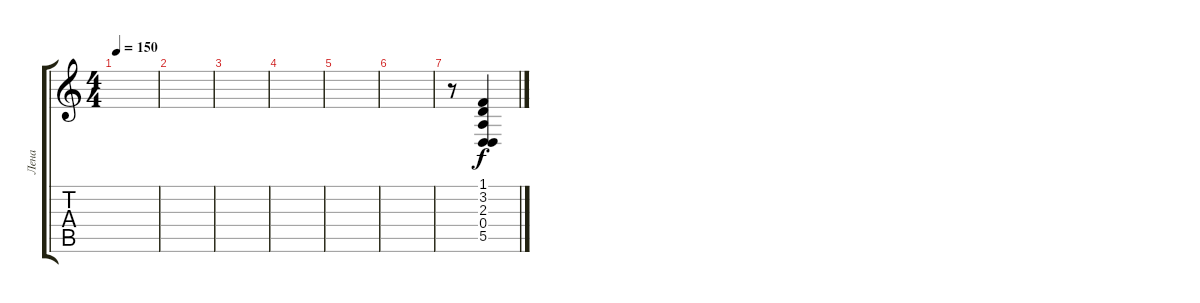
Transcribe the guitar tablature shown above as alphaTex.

\track ("Лена" "Лена") {instrument fx5brightness}
\staff {score tabs}
\tuning (E4 B3 G3 D3 A2 E2) {hide}
\ts (4 4)
\tempo 150
\clef g2
\ks c
|
|
|
|
|
|
r.8 (1.1 3.2 2.3 0.4 5.5).4
